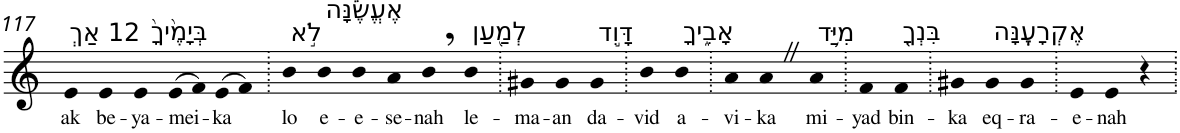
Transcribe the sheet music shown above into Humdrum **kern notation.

**kern	**text
*part1	*part1
*staff1	*staff1
*I"Piano	*
*I'Pno	*
!!LO:PB:g=z
*clefG2	*
*k[]	*
=117	=117
!LO:TX:a:t=12 אַךְ	!
!	!LO:LY:b
4e	ak
!LO:TX:a:t=בְּיָמֶ֙יךָ֙	!
!	!LO:LY:b
4e	be-
!	!LO:LY:b
4e	-ya-
!	!LO:LY:b
(>8e	-mei-
8f)	.
!	!LO:LY:b
(>8e	-ka
8f)	.
=118.	=118.
!LO:TX:a:t=לֹ֣א	!
!	!LO:LY:b
4b	lo
!LO:TX:a:t=אֶעֱשֶׂ֔נָּה	!
!	!LO:LY:b
4b	e-
!	!LO:LY:b
4b	-e-
!	!LO:LY:b
4a	-se-
!	!LO:LY:b
4b,	-nah
!LO:TX:a:t=לְמַ֖עַן	!
!	!LO:LY:b
4b	le-
=119.	=119.
!	!LO:LY:b
4g#X	-ma-
!	!LO:LY:b
4g#	-an
!LO:TX:a:t=דָּוִ֣ד	!
!	!LO:LY:b
4g#	da-
=120.	=120.
!	!LO:LY:b
4b	-vid
!LO:TX:a:t=אָבִ֑יךָ	!
!	!LO:LY:b
4b	a-
=121.	=121.
!	!LO:LY:b
4a	-vi-
!	!LO:LY:b
4aZ	-ka
!LO:TX:a:t=מִיַּ֥ד	!
!	!LO:LY:b
4a	mi-
=122.	=122.
!	!LO:LY:b
4f	-yad
!LO:TX:a:t=בִּנְךָ֖	!
!	!LO:LY:b
4f	bin-
=123.	=123.
!	!LO:LY:b
4g#X	-ka
!LO:TX:a:t=אֶקְרָעֶֽנָּה	!
!	!LO:LY:b
4g#	eq-
!	!LO:LY:b
4g#	-ra-
=124.	=124.
!	!LO:LY:b
4e	-e-
!	!LO:LY:b
4e	-nah
4r	.
=.	=.
*-	*-
